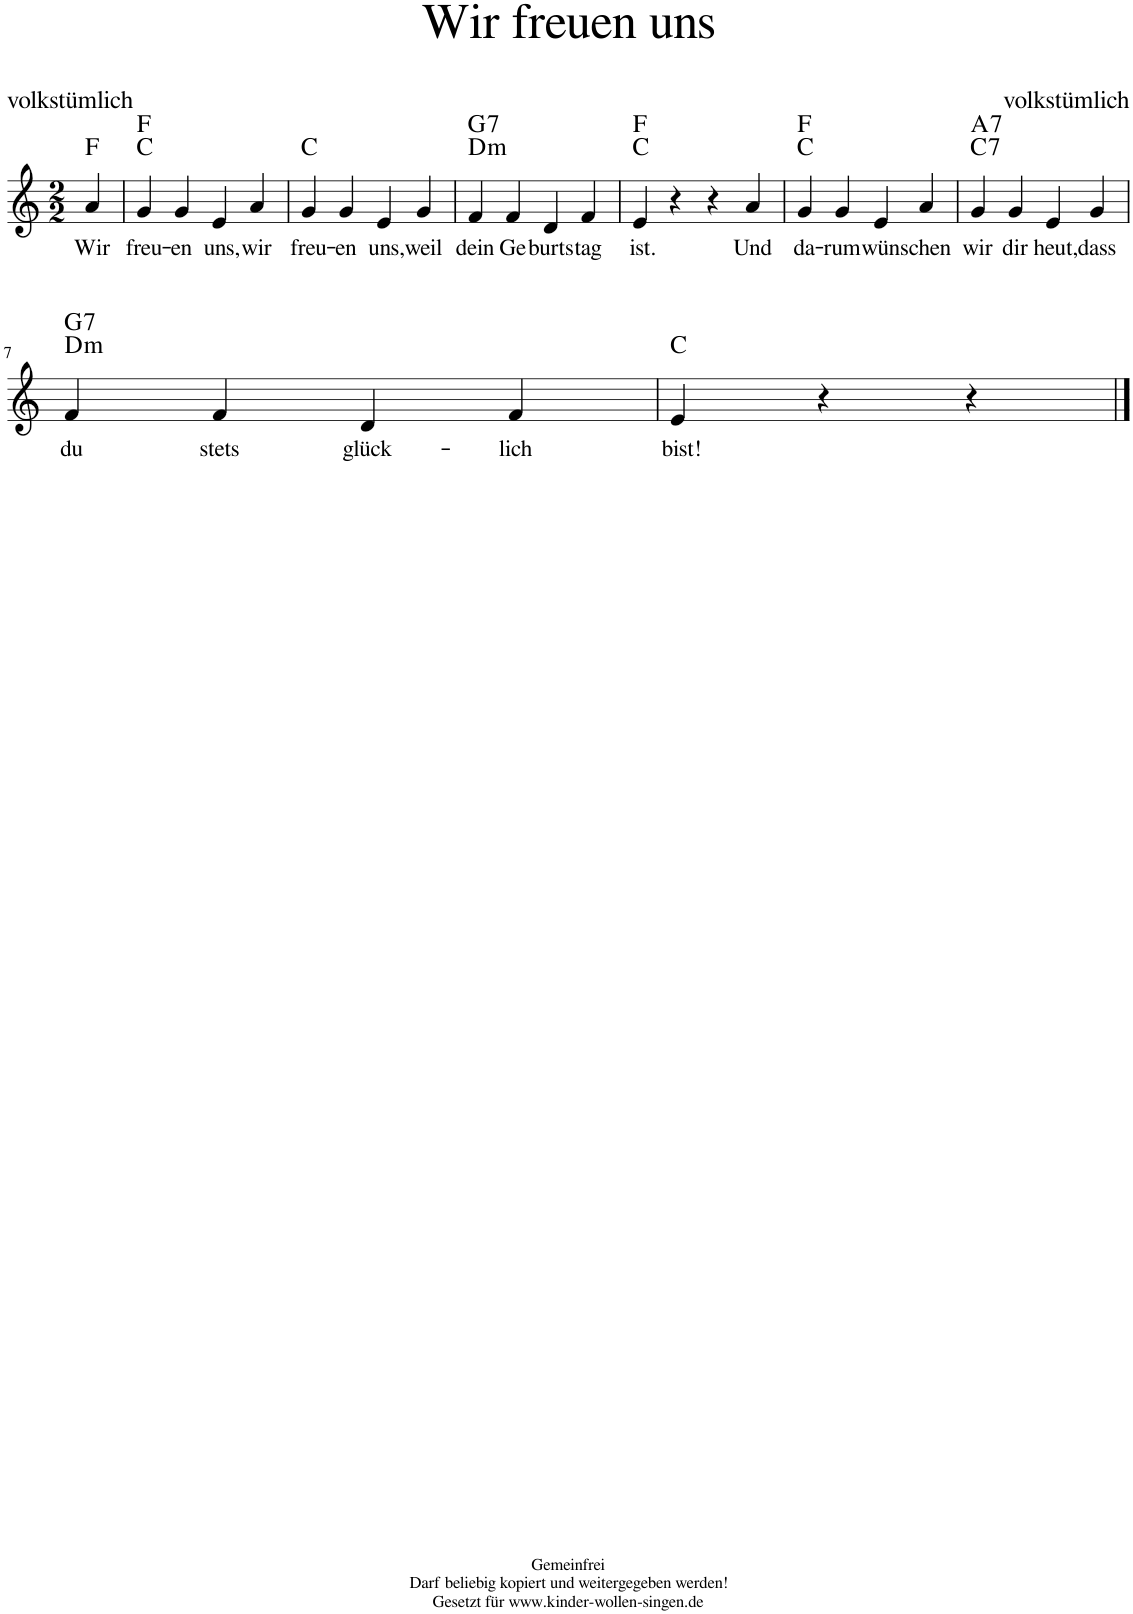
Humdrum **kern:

**kern	**text	**harte
*part1	*part1	*part1
*staff1	*staff1	*
*I"Voice	*	*
*clefG2	*	*
*k[]	*	*
*M2/2	*	*
=	=	=
!	!LO:LY:b	!
4a/	Wir	F:maj
=1	=1	=1
!	!LO:LY:b	!
4g/	freu-	C:maj F:maj
!	!LO:LY:b	!
4g/	-en	.
!	!LO:LY:b	!
4e/	uns,	.
!	!LO:LY:b	!
4a/	wir	.
=2	=2	=2
!	!LO:LY:b	!
4g/	freu-	C:maj
!	!LO:LY:b	!
4g/	-en	.
!	!LO:LY:b	!
4e/	uns,	.
!	!LO:LY:b	!
4g/	weil	.
=3	=3	=3
!	!LO:LY:b	!LO:H:n=1:kt=m
!	!	!LO:H:n=2:kt=7
4f/	dein	D:min G:7
!	!LO:LY:b	!
4f/	Ge-	.
!	!LO:LY:b	!
4d/	-burts-	.
!	!LO:LY:b	!
4f/	-tag	.
=4	=4	=4
!	!LO:LY:b	!
4e/	ist.	C:maj F:maj
4r	.	.
4r	.	.
!	!LO:LY:b	!
4a/	Und	.
=5	=5	=5
!	!LO:LY:b	!
4g/	da-	C:maj F:maj
!	!LO:LY:b	!
4g/	-rum	.
!	!LO:LY:b	!
4e/	wün-	.
!	!LO:LY:b	!
4a/	-schen	.
=6	=6	=6
!	!LO:LY:b	!LO:H:n=1:kt=7
!	!	!LO:H:n=2:kt=7
4g/	wir	C:7 A:7
!	!LO:LY:b	!
4g/	dir	.
!	!LO:LY:b	!
4e/	heut,	.
!	!LO:LY:b	!
4g/	dass	.
!!LO:LB:g=z
=7	=7	=7
!	!LO:LY:b	!LO:H:n=1:kt=m
!	!	!LO:H:n=2:kt=7
4f/	du	D:min G:7
!	!LO:LY:b	!
4f/	stets	.
!	!LO:LY:b	!
4d/	glück-	.
!	!LO:LY:b	!
4f/	-lich	.
=7X1	=7X1	=7X1
!	!LO:LY:b	!
4e/	bist!	C:maj
4r	.	.
4r	.	.
==	==	==
*-	*-	*-
